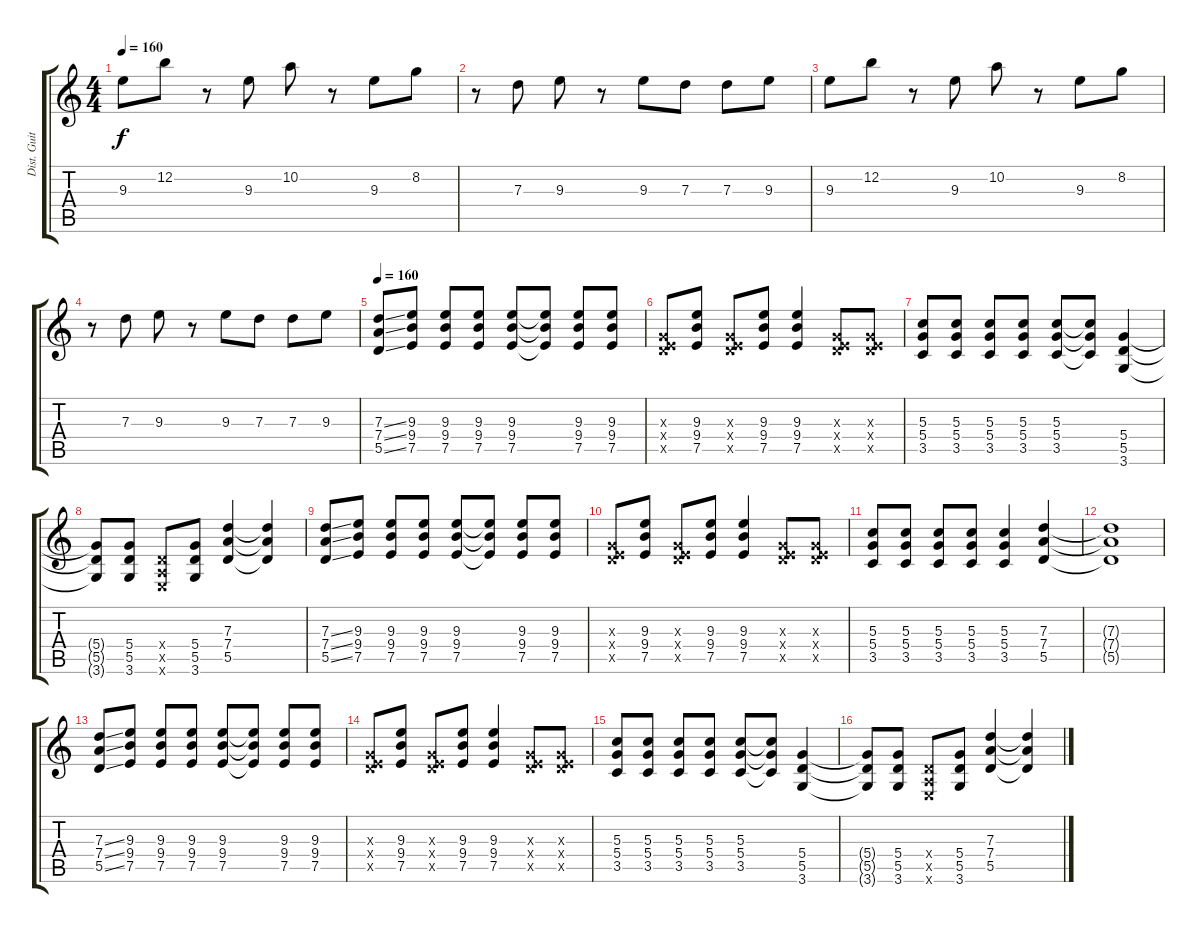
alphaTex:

\track ("Dist. Guitar 1" "Dist. Guit") {instrument distortionguitar}
\staff {score tabs}
\tuning (E4 B3 G3 D3 A2 E2) {hide}
\ts (4 4)
\tempo 160
\clef g2
\ks c
9.3.8{dy f} 12.2.8 r.8 9.3.8 10.2.8 r.8 9.3.8 8.2.8 |
r.8 7.3.8 9.3.8 r.8 9.3.8 7.3.8 7.3.8 9.3.8 |
9.3.8 12.2.8 r.8 9.3.8 10.2.8 r.8 9.3.8 8.2.8 |
r.8 7.3.8 9.3.8 r.8 9.3.8 7.3.8 7.3.8 9.3.8 |
\tempo 160
(7.3{ss} 7.4{ss} 5.5{ss}).8{instrument distortionguitar} (9.3 9.4 7.5).8 (9.3 9.4 7.5).8 (9.3 9.4 7.5).8 (9.3 9.4 7.5).8 (9.3{t} 9.4{t} 7.5{t}).8 (9.3 9.4 7.5).8 (9.3 9.4 7.5).8 |
(0.3{x} 0.4{x} 7.5{x}).8 (9.3 9.4 7.5).8 (0.3{x} 0.4{x} 7.5{x}).8 (9.3 9.4 7.5).8 (9.3 9.4 7.5).4 (0.3{x} 0.4{x} 7.5{x}).8 (0.3{x} 0.4{x} 7.5{x}).8 |
(5.3 5.4 3.5).8 (5.3 5.4 3.5).8 (5.3 5.4 3.5).8 (5.3 5.4 3.5).8 (5.3 5.4 3.5).8 (5.3{t} 5.4{t} 3.5{t}).8 (5.4 5.5 3.6).4 |
(5.4{t} 5.5{t} 3.6{t}).8 (5.4 5.5 3.6).8 (0.4{x} 0.5{x} 0.6{x}).8 (5.4 5.5 3.6).8 (7.3 7.4 5.5).4 (7.3{t} 7.4{t} 5.5{t}).4 |
(7.3{ss} 7.4{ss} 5.5{ss}).8 (9.3 9.4 7.5).8 (9.3 9.4 7.5).8 (9.3 9.4 7.5).8 (9.3 9.4 7.5).8 (9.3{t} 9.4{t} 7.5{t}).8 (9.3 9.4 7.5).8 (9.3 9.4 7.5).8 |
(0.3{x} 0.4{x} 7.5{x}).8 (9.3 9.4 7.5).8 (0.3{x} 0.4{x} 7.5{x}).8 (9.3 9.4 7.5).8 (9.3 9.4 7.5).4 (0.3{x} 0.4{x} 7.5{x}).8 (0.3{x} 0.4{x} 7.5{x}).8 |
(5.3 5.4 3.5).8 (5.3 5.4 3.5).8 (5.3 5.4 3.5).8 (5.3 5.4 3.5).8 (5.3 5.4 3.5).4 (7.3 7.4 5.5).4 |
(7.3{t} 7.4{t} 5.5{t}).1 |
(7.3{ss} 7.4{ss} 5.5{ss}).8 (9.3 9.4 7.5).8 (9.3 9.4 7.5).8 (9.3 9.4 7.5).8 (9.3 9.4 7.5).8 (9.3{t} 9.4{t} 7.5{t}).8 (9.3 9.4 7.5).8 (9.3 9.4 7.5).8 |
(0.3{x} 0.4{x} 7.5{x}).8 (9.3 9.4 7.5).8 (0.3{x} 0.4{x} 7.5{x}).8 (9.3 9.4 7.5).8 (9.3 9.4 7.5).4 (0.3{x} 0.4{x} 7.5{x}).8 (0.3{x} 0.4{x} 7.5{x}).8 |
(5.3 5.4 3.5).8 (5.3 5.4 3.5).8 (5.3 5.4 3.5).8 (5.3 5.4 3.5).8 (5.3 5.4 3.5).8 (5.3{t} 5.4{t} 3.5{t}).8 (5.4 5.5 3.6).4 |
(5.4{t} 5.5{t} 3.6{t}).8 (5.4 5.5 3.6).8 (0.4{x} 0.5{x} 0.6{x}).8 (5.4 5.5 3.6).8 (7.3 7.4 5.5).4 (7.3{t} 7.4{t} 5.5{t}).4
